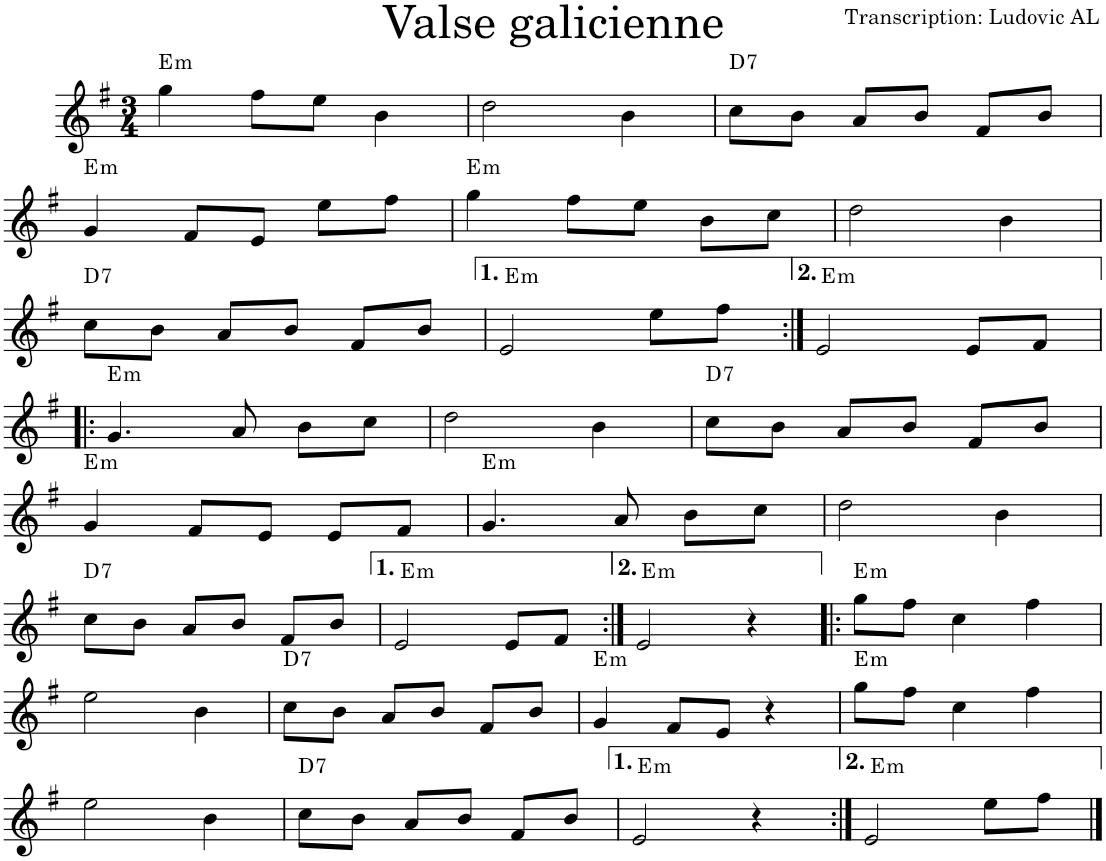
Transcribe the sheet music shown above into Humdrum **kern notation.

**kern	**harte
*part1	*part1
*staff1	*
*I"Violon	*
*I'Vln.	*
*clefG2	*
*k[f#]	*
*M3/4	*
=1	=1
!	!LO:H:kt=m
4gg\	E:min
8ff#\L	.
8ee\J	.
4b\	.
=2	=2
2dd\	.
4b\	.
=3	=3
!	!LO:H:kt=7
8cc\L	D:7
8b\J	.
8a/L	.
8b/J	.
8f#/L	.
8b/J	.
!!LO:LB:g=z
=4	=4
!	!LO:H:kt=m
4g/	E:min
8f#/L	.
8e/J	.
8ee\L	.
8ff#\J	.
=5	=5
!	!LO:H:kt=m
4gg\	E:min
8ff#\L	.
8ee\J	.
8b\L	.
8cc\J	.
=6	=6
2dd\	.
4b\	.
!!LO:LB:g=z
=7	=7
!	!LO:H:kt=7
8cc\L	D:7
8b\J	.
8a/L	.
8b/J	.
8f#/L	.
8b/J	.
=8	=8
!	!LO:H:kt=m
2e/	E:min
8ee\L	.
8ff#\J	.
=9:|!	=9:|!
!	!LO:H:kt=m
2e/	E:min
8e/L	.
8f#/J	.
!!LO:LB:g=z
=10!|:	=10!|:
!	!LO:H:kt=m
4.g/	E:min
8a/	.
8b\L	.
8cc\J	.
=11	=11
2dd\	.
4b\	.
=12	=12
!	!LO:H:kt=7
8cc\L	D:7
8b\J	.
8a/L	.
8b/J	.
8f#/L	.
8b/J	.
!!LO:LB:g=z
=13	=13
!	!LO:H:kt=m
4g/	E:min
8f#/L	.
8e/J	.
8e/L	.
8f#/J	.
=14	=14
!	!LO:H:kt=m
4.g/	E:min
8a/	.
8b\L	.
8cc\J	.
=15	=15
2dd\	.
4b\	.
!!LO:LB:g=z
=16	=16
!	!LO:H:kt=7
8cc\L	D:7
8b\J	.
8a/L	.
8b/J	.
8f#/L	.
8b/J	.
=17	=17
!	!LO:H:kt=m
2e/	E:min
8e/L	.
8f#/J	.
=18:|!	=18:|!
!	!LO:H:kt=m
2e/	E:min
4r	.
=19!|:	=19!|:
!	!LO:H:kt=m
8gg\L	E:min
8ff#\J	.
4cc\	.
4ff#\	.
!!LO:LB:g=z
=20	=20
2ee\	.
4b\	.
=21	=21
!	!LO:H:kt=7
8cc\L	D:7
8b\J	.
8a/L	.
8b/J	.
8f#/L	.
8b/J	.
=22	=22
!	!LO:H:kt=m
4g/	E:min
8f#/L	.
8e/J	.
4r	.
=23	=23
!	!LO:H:kt=m
8gg\L	E:min
8ff#\J	.
4cc\	.
4ff#\	.
!!LO:LB:g=z
=24	=24
2ee\	.
4b\	.
=25	=25
!	!LO:H:kt=7
8cc\L	D:7
8b\J	.
8a/L	.
8b/J	.
8f#/L	.
8b/J	.
=26	=26
!	!LO:H:kt=m
2e/	E:min
4r	.
=27:|!	=27:|!
!	!LO:H:kt=m
2e/	E:min
8ee\L	.
8ff#\J	.
==	==
*-	*-
